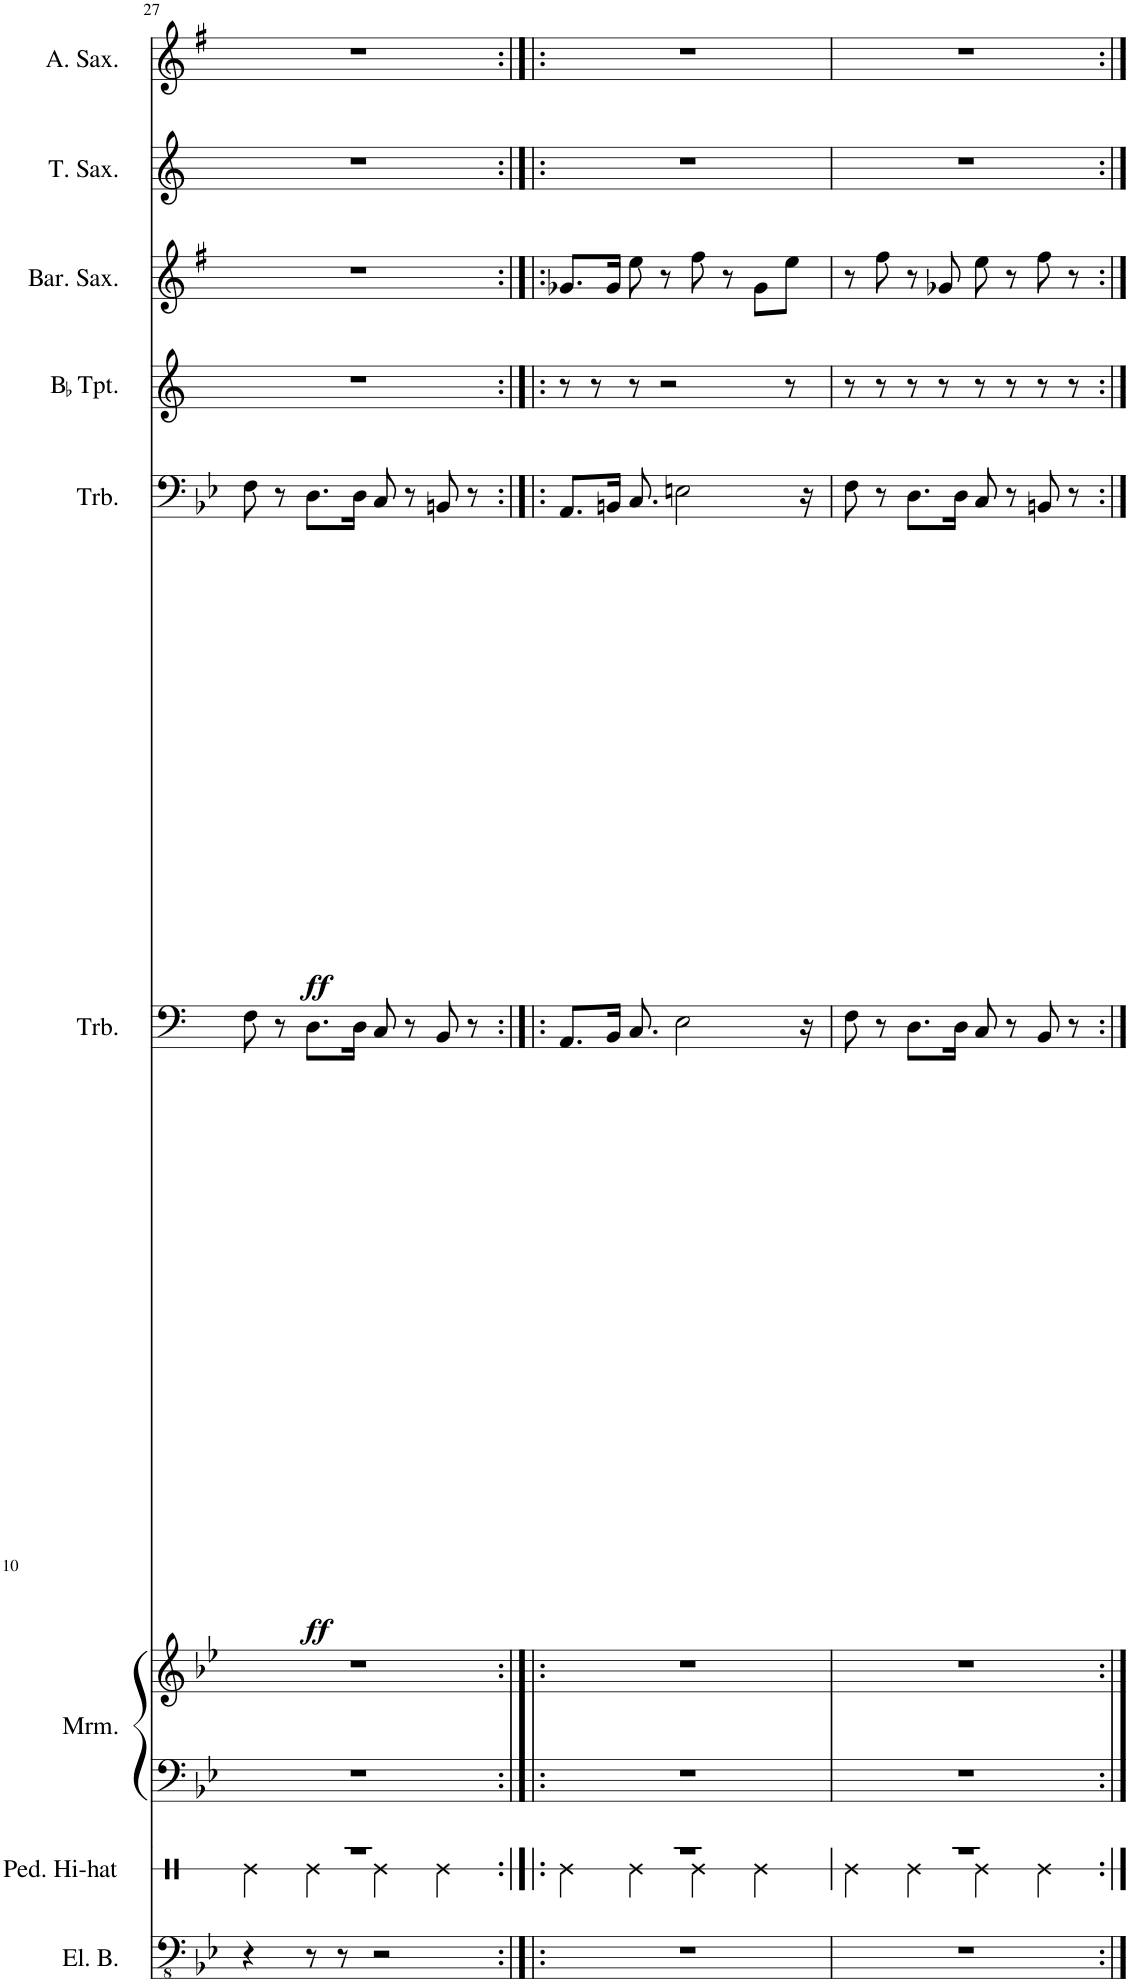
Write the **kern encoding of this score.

**kern	**kern	**kern	**kern	**kern	**dynam	**kern	**dynam	**kern	**kern	**kern	**kern
*part9	*part8	*part7	*part7	*part6	*part6	*part5	*part5	*part4	*part3	*part2	*part1
*staff10	*staff9	*staff8	*staff7	*staff6	*staff6	*staff5	*staff5	*staff4	*staff3	*staff2	*staff1
*I"Electric Bass	*I"Pedal Hi-hat	*I"Marimba	*	*I"Trombone	*	*I"Trombone	*	*I"BaccidentalFlat Trumpet	*I"Baritone Saxophone	*I"Tenor Saxophone	*I"Alto Saxophone
*I'El. B.	*I'Ped. Hi-hat	*I'Mrm.	*	*I'Trb.	*	*I'Trb.	*	*I'BaccidentalFlat Tpt.	*I'Bar. Sax.	*I'T. Sax.	*I'A. Sax.
!!LO:PB:g=z
*clefFv4	*clefX	*clefF4	*clefG2	*clefF4	*	*clefF4	*	*clefG2	*clefG2	*clefG2	*clefG2
*	*	*	*	*	*	*	*	*Trd1c2	*Trd12c21	*Trd8c14	*Trd5c9
*k[b-e-]	*k[]	*k[b-e-]	*k[b-e-]	*k[]	*	*k[b-e-]	*	*k[]	*k[f#]	*k[]	*k[f#]
*M4/4	*M4/4	*M4/4	*M4/4	*M4/4	*	*M4/4	*	*M4/4	*M4/4	*M4/4	*M4/4
=27	=27	=27	=27	=27	=27	=27	=27	=27	=27	=27	=27
*	*^	*	*	*	*	*	*	*	*	*	*
!	!	!	!	!	!	!LO:DY:b	!	!LO:DY:b	!	!	!	!
4r	1r	4Re\	1r	1r	8F\	ff	8F\	ff	1r	1r	1r	1r
.	.	.	.	.	8r	.	8r	.	.	.	.	.
8r	.	4Re\	.	.	8.D\L	.	8.D\L	.	.	.	.	.
8r	.	.	.	.	.	.	.	.	.	.	.	.
.	.	.	.	.	16D\Jk	.	16D\Jk	.	.	.	.	.
2r	.	4Re\	.	.	8C/	.	8C/	.	.	.	.	.
.	.	.	.	.	8r	.	8r	.	.	.	.	.
.	.	4Re\	.	.	8BB/	.	8BBn/	.	.	.	.	.
.	.	.	.	.	8r	.	8r	.	.	.	.	.
=28:|!|:	=28:|!|:	=28:|!|:	=28:|!|:	=28:|!|:	=28:|!|:	=28:|!|:	=28:|!|:	=28:|!|:	=28:|!|:	=28:|!|:	=28:|!|:	=28:|!|:
1r	1r	4Re\	1r	1r	8.AA/L	.	8.AA/L	.	8r	8.g-X/L	1r	1r
.	.	.	.	.	.	.	.	.	8r	.	.	.
.	.	.	.	.	16BB/Jk	.	16BBn/Jk	.	.	16g-/Jk	.	.
.	.	4Re\	.	.	8.C/	.	8.C/	.	8r	8ee\	.	.
.	.	.	.	.	.	.	.	.	2r	8r	.	.
.	.	.	.	.	2E\	.	2En\	.	.	.	.	.
.	.	4Re\	.	.	.	.	.	.	.	8ff#\	.	.
.	.	.	.	.	.	.	.	.	.	8r	.	.
.	.	4Re\	.	.	.	.	.	.	.	8g-\L	.	.
.	.	.	.	.	.	.	.	.	8r	8ee\J	.	.
.	.	.	.	.	16r	.	16r	.	.	.	.	.
=29	=29	=29	=29	=29	=29	=29	=29	=29	=29	=29	=29	=29
1r	1r	4Re\	1r	1r	8F\	.	8F\	.	8r	8r	1r	1r
.	.	.	.	.	8r	.	8r	.	8r	8ff#\	.	.
.	.	4Re\	.	.	8.D\L	.	8.D\L	.	8r	8r	.	.
.	.	.	.	.	.	.	.	.	8r	8g-X/	.	.
.	.	.	.	.	16D\Jk	.	16D\Jk	.	.	.	.	.
.	.	4Re\	.	.	8C/	.	8C/	.	8r	8ee\	.	.
.	.	.	.	.	8r	.	8r	.	8r	8r	.	.
.	.	4Re\	.	.	8BB/	.	8BBn/	.	8r	8ff#\	.	.
.	.	.	.	.	8r	.	8r	.	8r	8r	.	.
*	*v	*v	*	*	*	*	*	*	*	*	*	*
=:|!	=:|!	=:|!	=:|!	=:|!	=:|!	=:|!	=:|!	=:|!	=:|!	=:|!	=:|!
*-	*-	*-	*-	*-	*-	*-	*-	*-	*-	*-	*-
